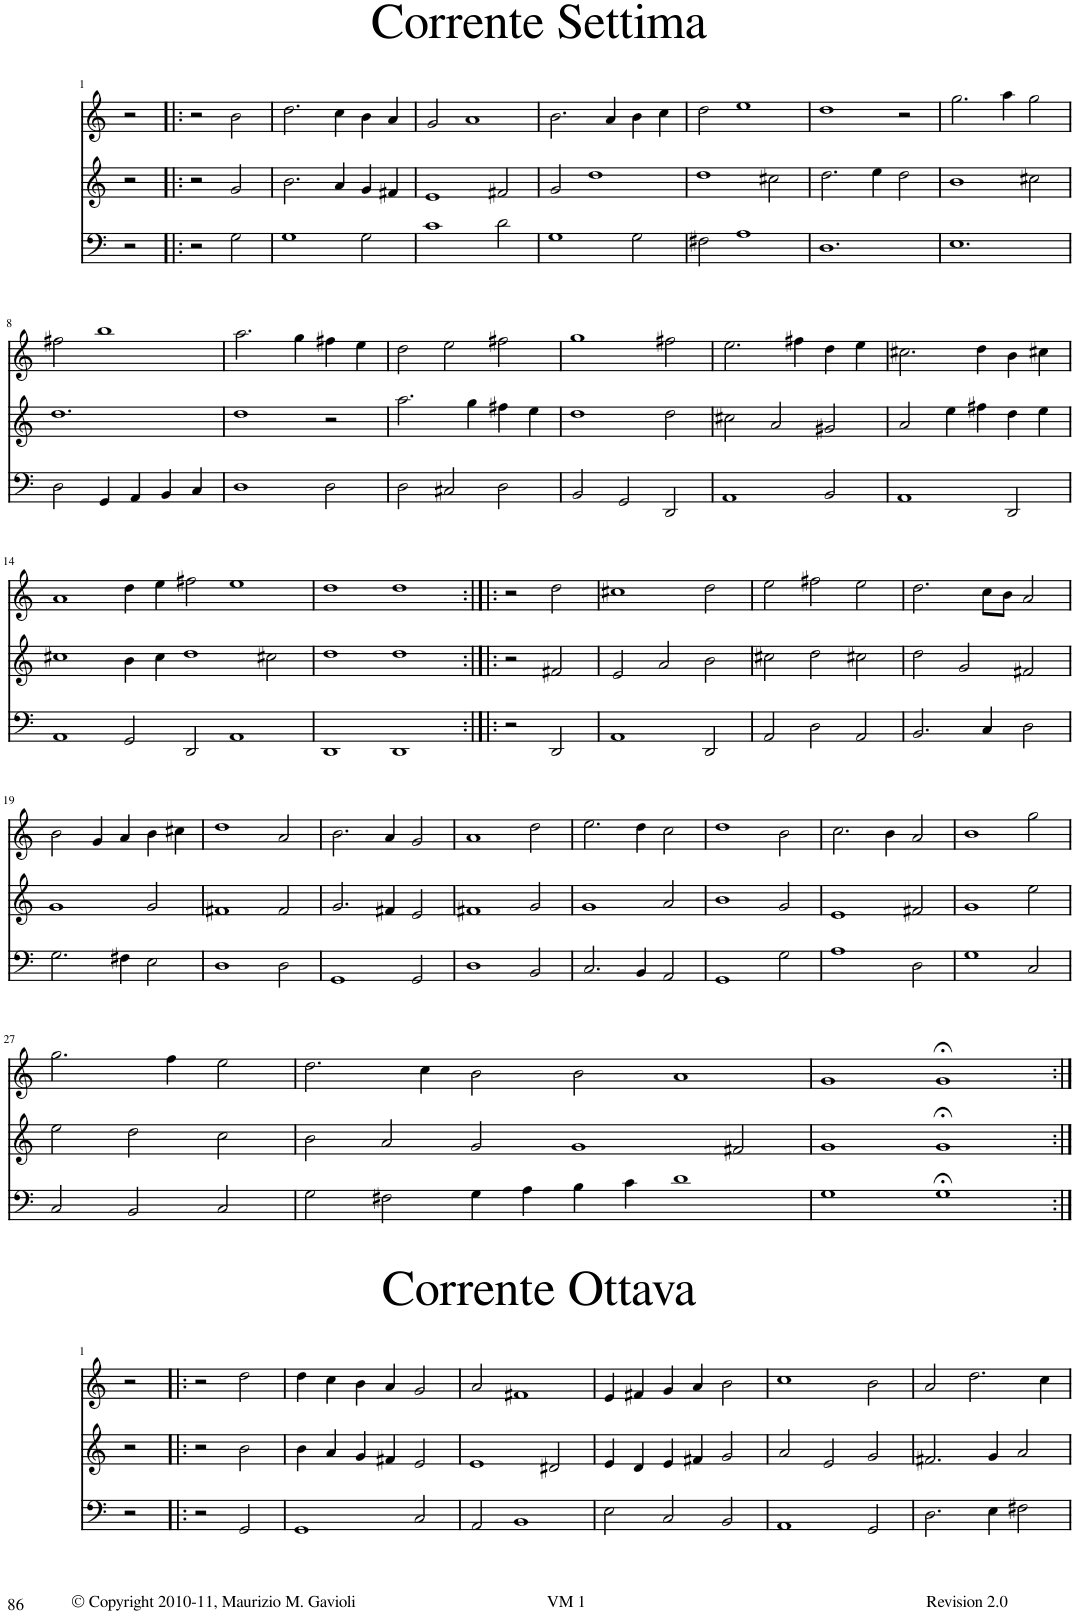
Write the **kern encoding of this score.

**kern	**kern	**kern
*part3	*part2	*part1
*staff3	*staff2	*staff1
*I"Violoncello	*I"Violin	*I"Violin
*I'Vc	*I'Vln	*I'Vln
!!LO:PB:g=z
*clefF4	*clefG2	*clefG2
*k[]	*k[]	*k[]
*M3/2	*M3/2	*M3/2
=1	=1	=1
2r	2r	2r
=1X12!|:	=1X12!|:	=1X12!|:
2r	2r	2r
2G\	2g/	2b\
=2	=2	=2
1G	2.b\	2.dd\
.	4a/	4cc\
2G\	4g/	4b\
.	4f#X/	4a/
=3	=3	=3
1c	1e	2g/
.	.	1a
2d\	2f#X/	.
=4	=4	=4
1G	2g/	2.b\
.	1dd	.
.	.	4a/
2G\	.	4b\
.	.	4cc\
=5	=5	=5
2F#X\	1dd	2dd\
1A	.	1ee
.	2cc#X\	.
=6	=6	=6
1.D	2.dd\	1dd
.	4ee\	.
.	2dd\	2r
=7	=7	=7
1.E	1b	2.gg\
.	.	4aa\
.	2cc#X\	2gg\
!!LO:LB:g=z
=8	=8	=8
2D\	1.dd	2ff#X\
4GG/	.	1bb
4AA/	.	.
4BB/	.	.
4C/	.	.
=9	=9	=9
1D	1dd	2.aa\
.	.	4gg\
2D\	2r	4ff#X\
.	.	4ee\
=10	=10	=10
2D\	2.aa\	2dd\
2C#X/	.	2ee\
.	4gg\	.
2D\	4ff#X\	2ff#X\
.	4ee\	.
=11	=11	=11
2BB/	1dd	1gg
2GG/	.	.
2DD/	2dd\	2ff#X\
=12	=12	=12
1AA	2cc#X\	2.ee\
.	2a/	.
.	.	4ff#X\
2BB/	2g#X/	4dd\
.	.	4ee\
=13	=13	=13
1AA	2a/	2.cc#X\
.	4ee\	.
.	4ff#X\	4dd\
2DD/	4dd\	4b\
.	4ee\	4cc#X\
!!LO:LB:g=z
=14	=14	=14
1AA	1cc#X	1a
2GG/	4b\	4dd\
.	4cc#\	4ee\
2DD/	1dd	2ff#X\
1AA	.	1ee
.	2cc#X\	.
=15	=15	=15
1DD	1dd	1dd
[2DD	[2dd	[2dd
=15X13:|!|:	=15X13:|!|:	=15X13:|!|:
2r	2r	2r
2DD]	2dd]	2dd]
2DD/	2f#X/	2dd\
=16	=16	=16
1AA	2e/	1cc#X
.	2a/	.
2DD/	2b\	2dd\
=17	=17	=17
2AA/	2cc#X\	2ee\
2D\	2dd\	2ff#X\
2AA/	2cc#X\	2ee\
=18	=18	=18
2.BB/	2dd\	2.dd\
.	2g/	.
4C/	.	8cc\L
.	.	8b\J
2D\	2f#X/	2a/
!!LO:LB:g=z
=19	=19	=19
2.G\	1g	2b\
.	.	4g/
4F#X\	.	4a/
2E\	2g/	4b\
.	.	4cc#X\
=20	=20	=20
1D	1f#X	1dd
2D\	2f#/	2a/
=21	=21	=21
1GG	2.g/	2.b\
.	4f#X/	4a/
2GG/	2e/	2g/
=22	=22	=22
1D	1f#X	1a
2BB/	2g/	2dd\
=23	=23	=23
2.C/	1g	2.ee\
4BB/	.	4dd\
2AA/	2a/	2cc\
=24	=24	=24
1GG	1b	1dd
2G\	2g/	2b\
=25	=25	=25
1A	1e	2.cc\
.	.	4b\
2D\	2f#X/	2a/
=26	=26	=26
1G	1g	1b
2C/	2ee\	2gg\
!!LO:LB:g=z
=27	=27	=27
2C/	2ee\	2.gg\
2BB/	2dd\	.
.	.	4ff\
2C/	2cc\	2ee\
=28	=28	=28
2G\	2b\	2.dd\
2F#X\	2a/	.
.	.	4cc\
4G\	2g/	2b\
4A\	.	.
4B\	1g	2b\
4c\	.	.
1d	.	1a
.	2f#X/	.
=29	=29	=29
1G	1g	1g
[2G	[2g	[2g
!!LO:LB:g=z
=1:|!	=1:|!	=1:|!
*M3/2	*M3/2	*M3/2
2r	2r	2r
2G;<]	2g;<]	2g;<]
=1X14!|:	=1X14!|:	=1X14!|:
2r	2r	2r
2GG/	2b\	2dd\
=2	=2	=2
1GG	4b\	4dd\
.	4a/	4cc\
.	4g/	4b\
.	4f#X/	4a/
2C/	2e/	2g/
=3	=3	=3
2AA/	1e	2a/
1BB	.	1f#X
.	2d#X/	.
=4	=4	=4
2E\	4e/	4e/
.	4d/	4f#X/
2C/	4e/	4g/
.	4f#X/	4a/
2BB/	2g/	2b\
=5	=5	=5
1AA	2a/	1cc
.	2e/	.
2GG/	2g/	2b\
=6	=6	=6
2.D\	2.f#X/	2a/
.	.	2.dd\
4E\	4g/	.
2F#X\	2a/	.
.	.	4cc\
=	=	=
*-	*-	*-
